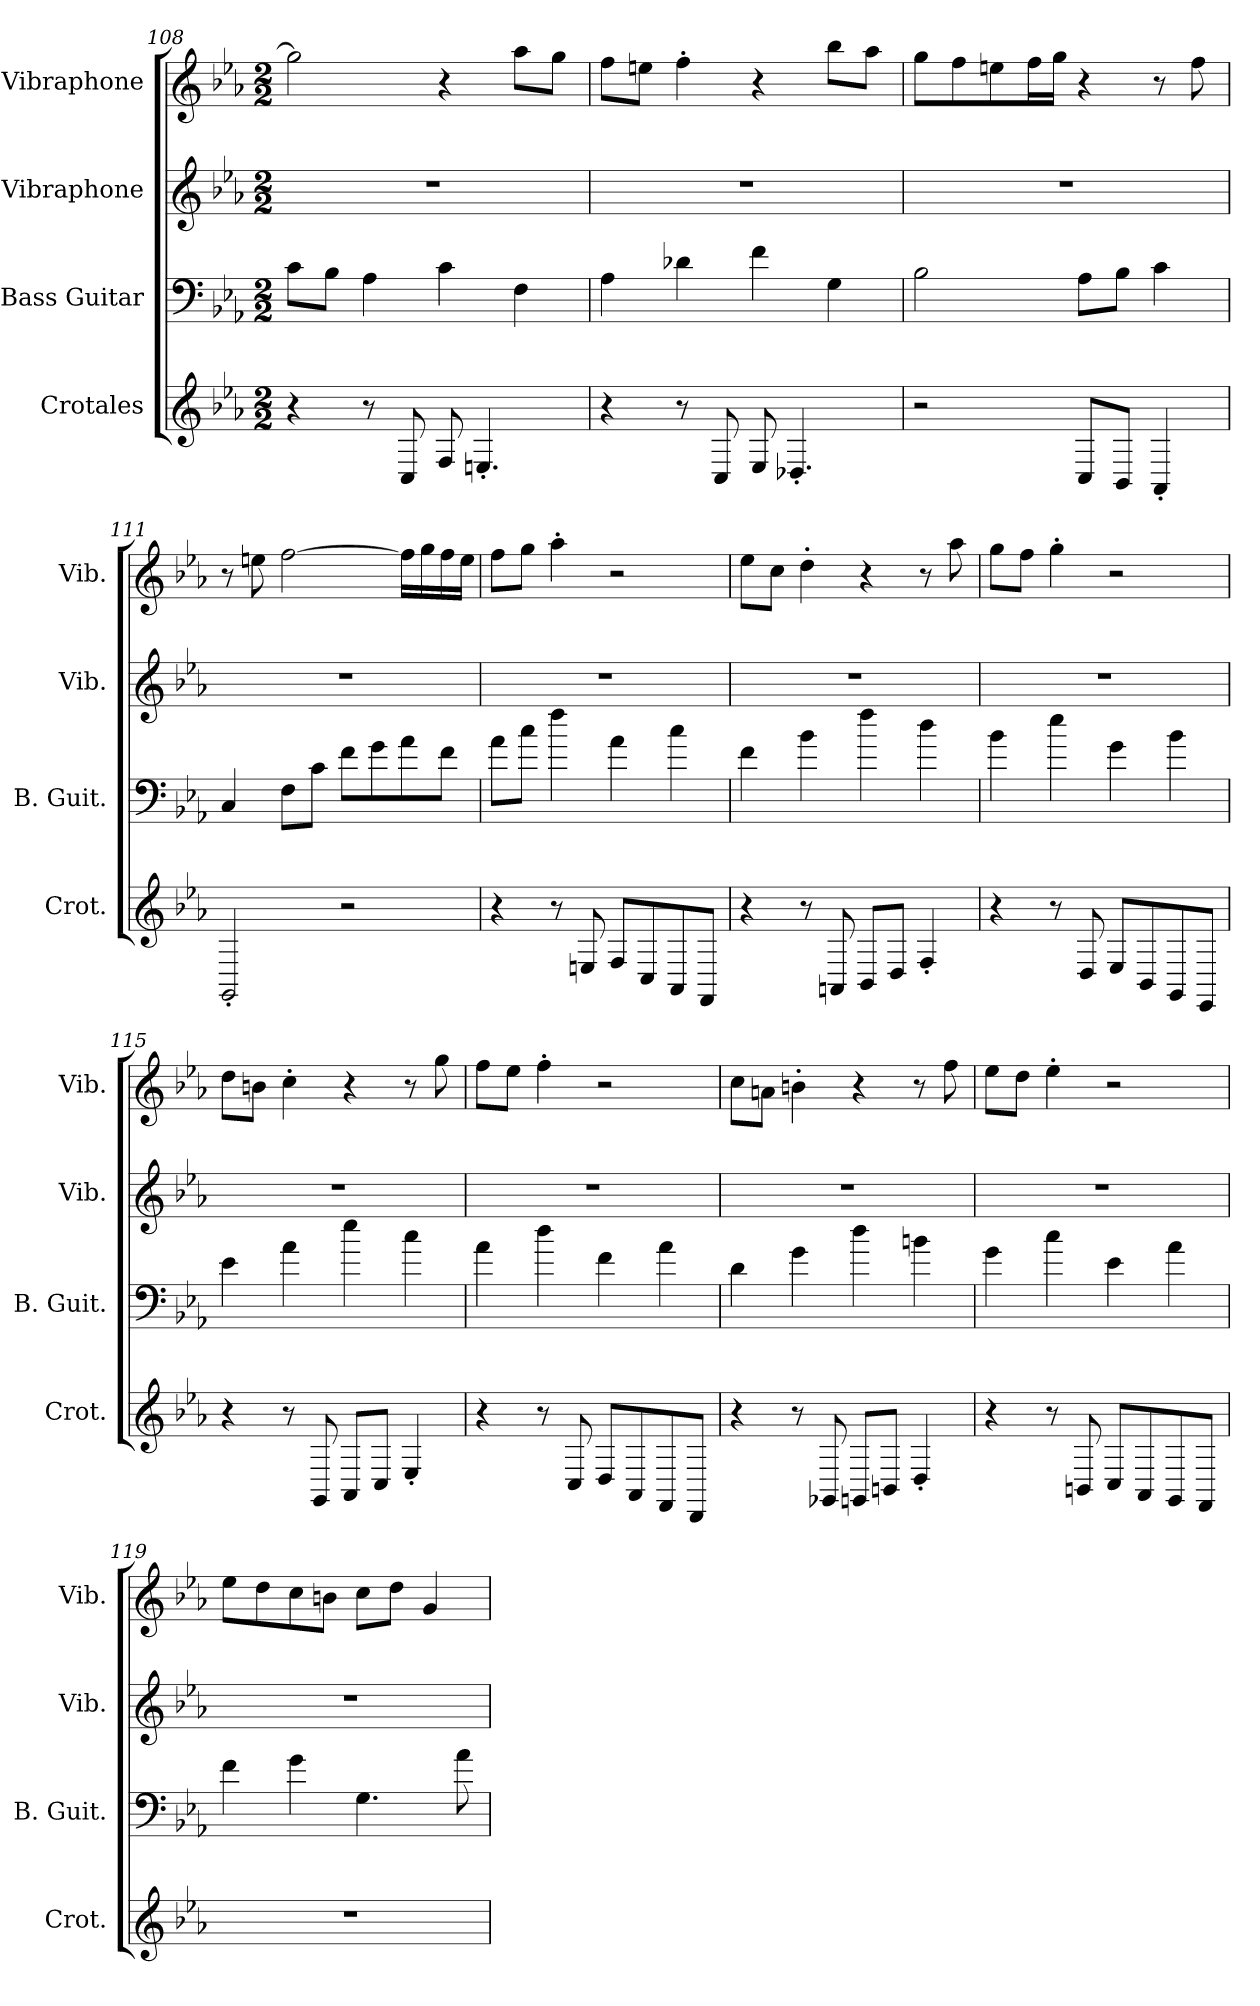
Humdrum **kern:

**kern	**kern	**kern	**kern
*part4	*part3	*part2	*part1
*staff4	*staff3	*staff2	*staff1
*I"Crotales	*I"Bass Guitar	*I"Vibraphone	*I"Vibraphone
*I'Crot.	*I'B. Guit.	*I'Vib.	*I'Vib.
*clefG2	*clefF4	*clefG2	*clefG2
*ITrd-14c-24	*ITrd7c12	*	*
*k[b-e-a-]	*k[b-e-a-]	*k[b-e-a-]	*k[b-e-a-]
*M2/2	*M2/2	*M2/2	*M2/2
=108	=108	=108	=108
4r	8C\L	1r	2gg\]
.	8BB-\J	.	.
8r	4AA-\	.	.
8cc/	.	.	.
8ff/	4C\	.	4r
4.een'/	.	.	.
.	4FF\	.	8aa-\L
.	.	.	8gg\J
!!LO:LB:g=z
=109	=109	=109	=109
4r	4AA-\	1r	8ff\L
.	.	.	8een\J
8r	4D-X\	.	4ff'\
8cc/	.	.	.
8ee-/	4F\	.	4r
4.dd-X'/	.	.	.
.	4GG\	.	8bb-\L
.	.	.	8aa-\J
=110	=110	=110	=110
2r	2BB-\	1r	8gg\L
.	.	.	8ff\
.	.	.	8een\
.	.	.	16ff\L
.	.	.	16gg\JJ
8cc/L	8AA-\L	.	4r
8b-/J	8BB-\J	.	.
4a-'/	4C\	.	8r
.	.	.	8ff\
=111	=111	=111	=111
2g'/	4CC/	1r	8r
.	.	.	8een\
.	8FF\L	.	[2ff\
.	8C\J	.	.
2r	8F\L	.	.
.	8G\	.	.
.	8A-\	.	16ff\LL]
.	.	.	16gg\
.	8F\J	.	16ff\
.	.	.	16ee\JJ
!!LO:LB:g=z
=112	=112	=112	=112
4r	8A-\L	1r	8ff\L
.	8c\J	.	8gg\J
8r	4f\	.	4aa-'\
8een/	.	.	.
8ff/L	4A-\	.	2r
8cc/	.	.	.
8a-/	4c\	.	.
8f/J	.	.	.
=113	=113	=113	=113
4r	4F\	1r	8ee-\L
.	.	.	8cc\J
8r	4B-\	.	4dd'\
8an/	.	.	.
8b-/L	4f\	.	4r
8dd/J	.	.	.
4ff'/	4d\	.	8r
.	.	.	8aa-\
=114	=114	=114	=114
4r	4B-\	1r	8gg\L
.	.	.	8ff\J
8r	4e-\	.	4gg'\
8dd/	.	.	.
8ee-/L	4G\	.	2r
8b-/	.	.	.
8g/	4B-\	.	.
8e-/J	.	.	.
!!LO:PB:g=z
=115	=115	=115	=115
4r	4E-\	1r	8dd\L
.	.	.	8bn\J
8r	4A-\	.	4cc'\
8g/	.	.	.
8a-/L	4e-\	.	4r
8cc/J	.	.	.
4ee-'/	4c\	.	8r
.	.	.	8gg\
=116	=116	=116	=116
4r	4A-\	1r	8ff\L
.	.	.	8ee-\J
8r	4d\	.	4ff'\
8cc/	.	.	.
8dd/L	4F\	.	2r
8a-/	.	.	.
8f/	4A-\	.	.
8d/J	.	.	.
=117	=117	=117	=117
4r	4D\	1r	8cc\L
.	.	.	8an\J
8r	4G\	.	4bn'\
8g-X/	.	.	.
8gn/L	4d\	.	4r
8bn/J	.	.	.
4dd'/	4Bn\	.	8r
.	.	.	8ff\
!!LO:LB:g=z
=118	=118	=118	=118
4r	4G\	1r	8ee-\L
.	.	.	8dd\J
8r	4c\	.	4ee-'\
8bn/	.	.	.
8cc/L	4E-\	.	2r
8a-/	.	.	.
8g/	4A-\	.	.
8f/J	.	.	.
=119	=119	=119	=119
1r	4F\	1r	8ee-\L
.	.	.	8dd\
.	4G\	.	8cc\
.	.	.	8bn\J
.	4.GG\	.	8cc\L
.	.	.	8dd\J
.	.	.	4g/
.	8A-\	.	.
=	=	=	=
*-	*-	*-	*-
